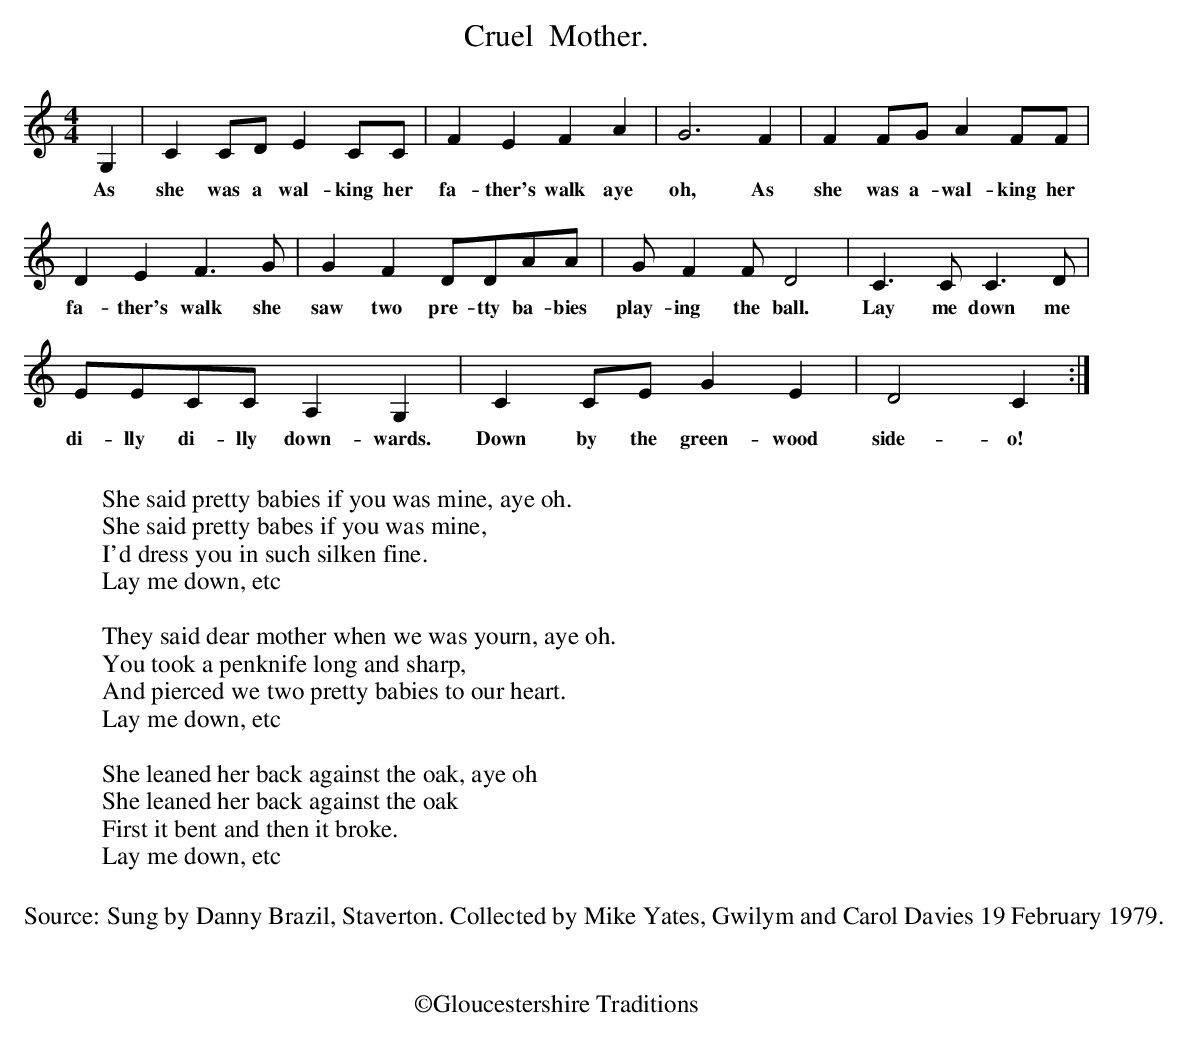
X:1
T:Cruel  Mother.
M:4/4
L:1/4
K:C Major
G,|CC/D/EC/C/|FEFA|G3F|FF/G/AF/F/|
w:As she was a wal-king her fa-ther's walk aye oh, As she was a-wal-king her
DEF>G|GFD/D/A/A/|G/FF/D2|C>CC>D|
w:fa-ther's walk she saw two pre-tty ba-bies play-ing the ball. Lay me down me
E/E/C/C/A,G,|CC/E/GE|D2C:|
w:di-lly di-lly down-wards. Down by the green-wood side-o!
W:
W:She said pretty babies if you was mine, aye oh.
W:She said pretty babes if you was mine,
W:I'd dress you in such silken fine.
W:Lay me down, etc
W:
W:They said dear mother when we was yourn, aye oh.
W:You took a penknife long and sharp,
W:And pierced we two pretty babies to our heart.
W:Lay me down, etc
W:
W:She leaned her back against the oak, aye oh
W:She leaned her back against the oak
W: First it bent and then it broke.
W:Lay me down, etc
W:
